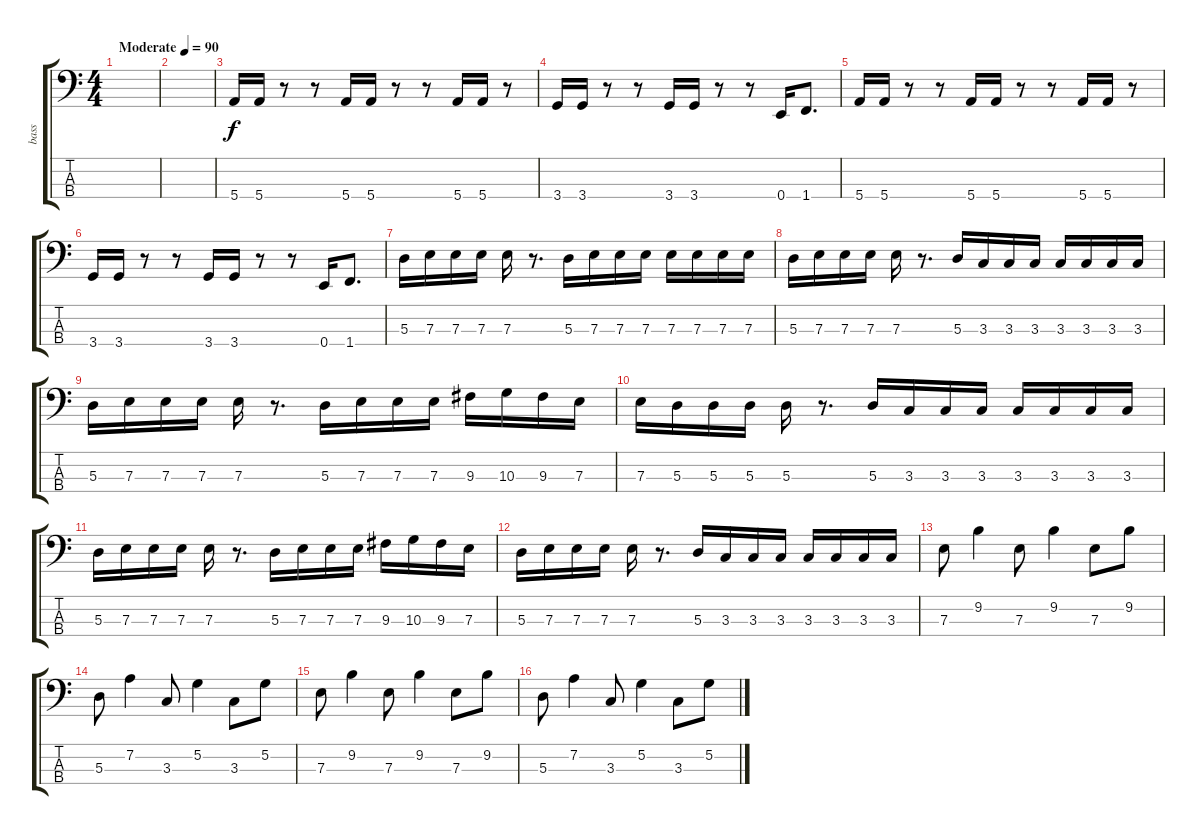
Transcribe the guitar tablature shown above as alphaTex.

\track ("bass" "bass") {instrument electricbassfinger}
\staff {score tabs}
\tuning (G2 D2 A1 E1) {hide}
\ts (4 4)
\tempo (90 "Moderate")
\clef f4
\ks c
|
|
5.4.16 5.4.16 r.8 r.8 5.4.16 5.4.16 r.8 r.8 5.4.16 5.4.16 r.8 |
3.4.16 3.4.16 r.8 r.8 3.4.16 3.4.16 r.8 r.8 0.4.16 1.4.8{d} |
5.4.16 5.4.16 r.8 r.8 5.4.16 5.4.16 r.8 r.8 5.4.16 5.4.16 r.8 |
3.4.16 3.4.16 r.8 r.8 3.4.16 3.4.16 r.8 r.8 0.4.16 1.4.8{d} |
5.3.16 7.3.16 7.3.16 7.3.16 7.3.16 r.8{d} 5.3.16 7.3.16 7.3.16 7.3.16 7.3.16 7.3.16 7.3.16 7.3.16 |
5.3.16 7.3.16 7.3.16 7.3.16 7.3.16 r.8{d} 5.3.16 3.3.16 3.3.16 3.3.16 3.3.16 3.3.16 3.3.16 3.3.16 |
5.3.16 7.3.16 7.3.16 7.3.16 7.3.16 r.8{d} 5.3.16 7.3.16 7.3.16 7.3.16 9.3.16 10.3.16 9.3.16 7.3.16 |
7.3.16 5.3.16 5.3.16 5.3.16 5.3.16 r.8{d} 5.3.16 3.3.16 3.3.16 3.3.16 3.3.16 3.3.16 3.3.16 3.3.16 |
5.3.16 7.3.16 7.3.16 7.3.16 7.3.16 r.8{d} 5.3.16 7.3.16 7.3.16 7.3.16 9.3.16 10.3.16 9.3.16 7.3.16 |
5.3.16 7.3.16 7.3.16 7.3.16 7.3.16 r.8{d} 5.3.16 3.3.16 3.3.16 3.3.16 3.3.16 3.3.16 3.3.16 3.3.16 |
7.3.8 9.2.4 7.3.8 9.2.4 7.3.8 9.2.8 |
5.3.8 7.2.4 3.3.8 5.2.4 3.3.8 5.2.8 |
7.3.8 9.2.4 7.3.8 9.2.4 7.3.8 9.2.8 |
5.3.8 7.2.4 3.3.8 5.2.4 3.3.8 5.2.8
